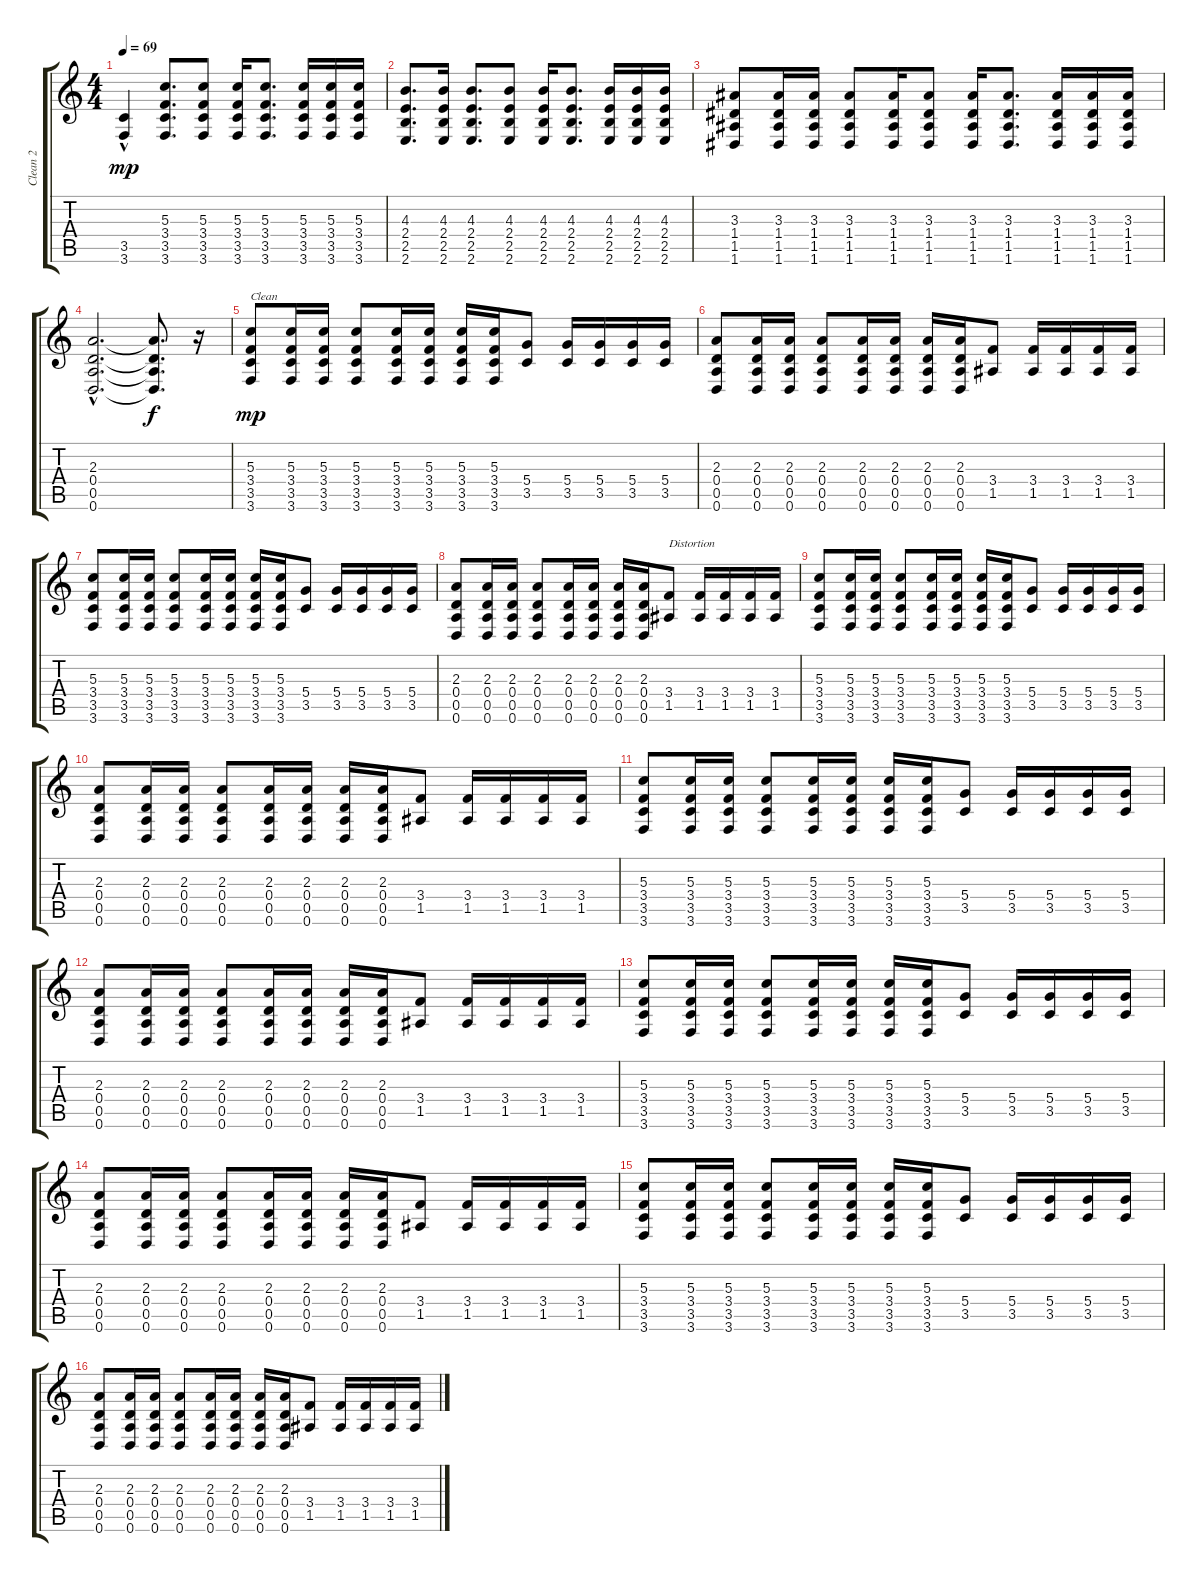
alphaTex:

\track ("Clean 2" "Clean 2") {instrument acousticguitarsteel}
\staff {score tabs}
\tuning (E4 B3 G3 D3 A2 D2) {hide}
\ts (4 4)
\tempo 69
\clef g2
\ks c
(3.5{hac} 3.6{hac}).4{dy mp} (5.3 3.4 3.5 3.6).8{d} (5.3 3.4 3.5 3.6).8 (5.3 3.4 3.5 3.6).16 (5.3 3.4 3.5 3.6).8{d} (5.3 3.4 3.5 3.6).16 (5.3 3.4 3.5 3.6).16 (5.3 3.4 3.5 3.6).16 |
(4.3 2.4 2.5 2.6).8{d} (4.3 2.4 2.5 2.6).16 (4.3 2.4 2.5 2.6).8{d} (4.3 2.4 2.5 2.6).8 (4.3 2.4 2.5 2.6).16 (4.3 2.4 2.5 2.6).8{d} (4.3 2.4 2.5 2.6).16 (4.3 2.4 2.5 2.6).16 (4.3 2.4 2.5 2.6).16 |
(3.3 1.4 1.5 1.6).8 (3.3 1.4 1.5 1.6).16 (3.3 1.4 1.5 1.6).16 (3.3 1.4 1.5 1.6).8 (3.3 1.4 1.5 1.6).16 (3.3 1.4 1.5 1.6).8 (3.3 1.4 1.5 1.6).16 (3.3 1.4 1.5 1.6).8{d} (3.3 1.4 1.5 1.6).16 (3.3 1.4 1.5 1.6).16 (3.3 1.4 1.5 1.6).16 |
(2.3{hac} 0.4{hac} 0.5{hac} 0.6{hac}).2{d} (2.3{t} 0.4{t} 0.5{t} 0.6{t}).8{d dy f} r.16 |
(5.3 3.4 3.5 3.6).8{txt "Clean" dy mp instrument acousticguitarsteel} (5.3 3.4 3.5 3.6).16 (5.3 3.4 3.5 3.6).16 (5.3 3.4 3.5 3.6).8 (5.3 3.4 3.5 3.6).16 (5.3 3.4 3.5 3.6).16 (5.3 3.4 3.5 3.6).16 (5.3 3.4 3.5 3.6).16 (5.4 3.5).8 (5.4 3.5).16 (5.4 3.5).16 (5.4 3.5).16 (5.4 3.5).16 |
(2.3 0.4 0.5 0.6).8 (2.3 0.4 0.5 0.6).16 (2.3 0.4 0.5 0.6).16 (2.3 0.4 0.5 0.6).8 (2.3 0.4 0.5 0.6).16 (2.3 0.4 0.5 0.6).16 (2.3 0.4 0.5 0.6).16 (2.3 0.4 0.5 0.6).16 (3.4 1.5).8 (3.4 1.5).16 (3.4 1.5).16 (3.4 1.5).16 (3.4 1.5).16 |
(5.3 3.4 3.5 3.6).8 (5.3 3.4 3.5 3.6).16 (5.3 3.4 3.5 3.6).16 (5.3 3.4 3.5 3.6).8 (5.3 3.4 3.5 3.6).16 (5.3 3.4 3.5 3.6).16 (5.3 3.4 3.5 3.6).16 (5.3 3.4 3.5 3.6).16 (5.4 3.5).8 (5.4 3.5).16 (5.4 3.5).16 (5.4 3.5).16 (5.4 3.5).16 |
(2.3 0.4 0.5 0.6).8 (2.3 0.4 0.5 0.6).16 (2.3 0.4 0.5 0.6).16 (2.3 0.4 0.5 0.6).8 (2.3 0.4 0.5 0.6).16 (2.3 0.4 0.5 0.6).16 (2.3 0.4 0.5 0.6).16 (2.3 0.4 0.5 0.6).16 (3.4 1.5).8{txt "Distortion" instrument overdrivenguitar} (3.4 1.5).16 (3.4 1.5).16 (3.4 1.5).16 (3.4 1.5).16 |
(5.3 3.4 3.5 3.6).8 (5.3 3.4 3.5 3.6).16 (5.3 3.4 3.5 3.6).16 (5.3 3.4 3.5 3.6).8 (5.3 3.4 3.5 3.6).16 (5.3 3.4 3.5 3.6).16 (5.3 3.4 3.5 3.6).16 (5.3 3.4 3.5 3.6).16 (5.4 3.5).8 (5.4 3.5).16 (5.4 3.5).16 (5.4 3.5).16 (5.4 3.5).16 |
(2.3 0.4 0.5 0.6).8 (2.3 0.4 0.5 0.6).16 (2.3 0.4 0.5 0.6).16 (2.3 0.4 0.5 0.6).8 (2.3 0.4 0.5 0.6).16 (2.3 0.4 0.5 0.6).16 (2.3 0.4 0.5 0.6).16 (2.3 0.4 0.5 0.6).16 (3.4 1.5).8 (3.4 1.5).16 (3.4 1.5).16 (3.4 1.5).16 (3.4 1.5).16 |
(5.3 3.4 3.5 3.6).8 (5.3 3.4 3.5 3.6).16 (5.3 3.4 3.5 3.6).16 (5.3 3.4 3.5 3.6).8 (5.3 3.4 3.5 3.6).16 (5.3 3.4 3.5 3.6).16 (5.3 3.4 3.5 3.6).16 (5.3 3.4 3.5 3.6).16 (5.4 3.5).8 (5.4 3.5).16 (5.4 3.5).16 (5.4 3.5).16 (5.4 3.5).16 |
(2.3 0.4 0.5 0.6).8 (2.3 0.4 0.5 0.6).16 (2.3 0.4 0.5 0.6).16 (2.3 0.4 0.5 0.6).8 (2.3 0.4 0.5 0.6).16 (2.3 0.4 0.5 0.6).16 (2.3 0.4 0.5 0.6).16 (2.3 0.4 0.5 0.6).16 (3.4 1.5).8 (3.4 1.5).16 (3.4 1.5).16 (3.4 1.5).16 (3.4 1.5).16 |
(5.3 3.4 3.5 3.6).8 (5.3 3.4 3.5 3.6).16 (5.3 3.4 3.5 3.6).16 (5.3 3.4 3.5 3.6).8 (5.3 3.4 3.5 3.6).16 (5.3 3.4 3.5 3.6).16 (5.3 3.4 3.5 3.6).16 (5.3 3.4 3.5 3.6).16 (5.4 3.5).8 (5.4 3.5).16 (5.4 3.5).16 (5.4 3.5).16 (5.4 3.5).16 |
(2.3 0.4 0.5 0.6).8 (2.3 0.4 0.5 0.6).16 (2.3 0.4 0.5 0.6).16 (2.3 0.4 0.5 0.6).8 (2.3 0.4 0.5 0.6).16 (2.3 0.4 0.5 0.6).16 (2.3 0.4 0.5 0.6).16 (2.3 0.4 0.5 0.6).16 (3.4 1.5).8 (3.4 1.5).16 (3.4 1.5).16 (3.4 1.5).16 (3.4 1.5).16 |
(5.3 3.4 3.5 3.6).8 (5.3 3.4 3.5 3.6).16 (5.3 3.4 3.5 3.6).16 (5.3 3.4 3.5 3.6).8 (5.3 3.4 3.5 3.6).16 (5.3 3.4 3.5 3.6).16 (5.3 3.4 3.5 3.6).16 (5.3 3.4 3.5 3.6).16 (5.4 3.5).8 (5.4 3.5).16 (5.4 3.5).16 (5.4 3.5).16 (5.4 3.5).16 |
(2.3 0.4 0.5 0.6).8 (2.3 0.4 0.5 0.6).16 (2.3 0.4 0.5 0.6).16 (2.3 0.4 0.5 0.6).8 (2.3 0.4 0.5 0.6).16 (2.3 0.4 0.5 0.6).16 (2.3 0.4 0.5 0.6).16 (2.3 0.4 0.5 0.6).16 (3.4 1.5).8 (3.4 1.5).16 (3.4 1.5).16 (3.4 1.5).16 (3.4 1.5).16
